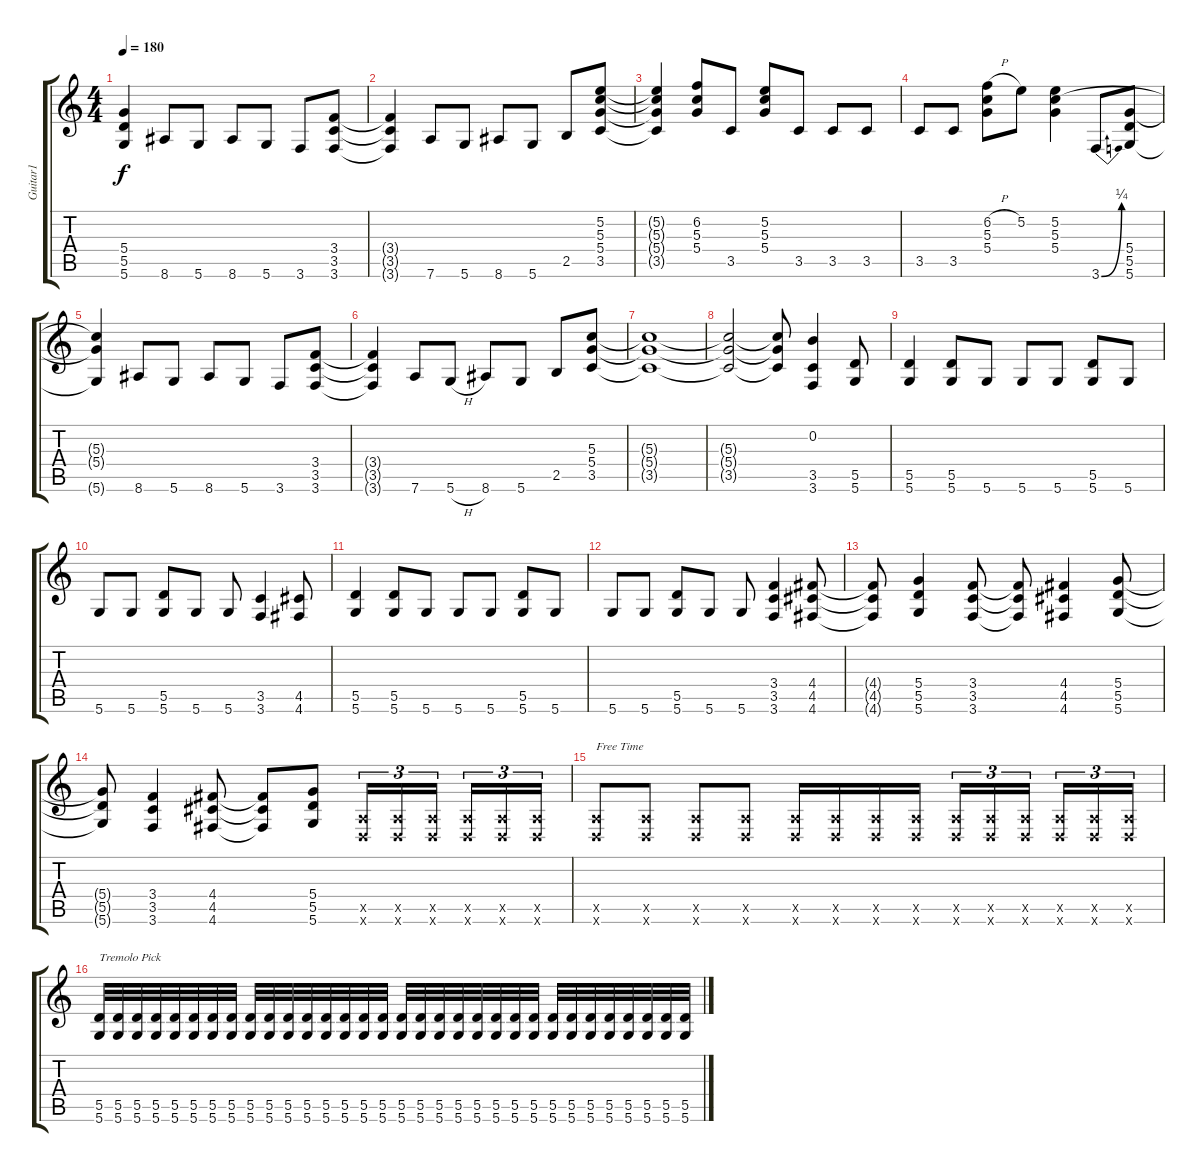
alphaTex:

\track ("Guitar1" "Guitar1") {instrument overdrivenguitar}
\staff {score tabs}
\tuning (E4 B3 G3 D3 A2 D2) {hide}
\ts (4 4)
\tempo 180
\clef g2
\ks c
(5.4{t} 5.5{t} 5.6{t}).4{dy f} 8.6.8 5.6.8 8.6.8 5.6.8 3.6.8 (3.4 3.5 3.6).8 |
(3.4{t} 3.5{t} 3.6{t}).4 7.6.8 5.6.8 8.6.8 5.6.8 2.5.8 (5.2 5.3 5.4 3.5).8 |
(5.2{t} 5.3{t} 5.4{t} 3.5{t}).4 (6.2 5.3 5.4).8 3.5.8 (5.2 5.3 5.4).8 3.5.8 3.5.8 3.5.8 |
3.5.8 3.5.8 (6.2{h} 5.3 5.4).8 5.2.8 (5.2 5.3 5.4).4 3.6{be (bend 0 0 60 1)}.8 (5.4 5.5 5.6).8 |
(5.3{t} 5.4{t} 5.6{t}).4 8.6.8 5.6.8 8.6.8 5.6.8 3.6.8 (3.4 3.5 3.6).8 |
(3.4{t} 3.5{t} 3.6{t}).4 7.6.8 5.6{h}.8 8.6.8 5.6.8 2.5.8 (5.3 5.4 3.5).8 |
(5.3{t} 5.4{t} 3.5{t}).1 |
(5.3{t} 5.4{t} 3.5{t}).2 (5.3{t} 5.4{t} 3.5{t}).8 (0.2 3.5 3.6).4 (5.5 5.6).8 |
(5.5 5.6).4 (5.5 5.6).8 5.6.8 5.6.8 5.6.8 (5.5 5.6).8 5.6.8 |
5.6.8 5.6.8 (5.5 5.6).8 5.6.8 5.6.8 (3.5 3.6).4 (4.5 4.6).8 |
(5.5 5.6).4 (5.5 5.6).8 5.6.8 5.6.8 5.6.8 (5.5 5.6).8 5.6.8 |
5.6.8 5.6.8 (5.5 5.6).8 5.6.8 5.6.8 (3.4 3.5 3.6).4 (4.4 4.5 4.6).8 |
(4.4{t} 4.5{t} 4.6{t}).8 (5.4 5.5 5.6).4 (3.4 3.5 3.6).8 (3.4{t} 3.5{t} 3.6{t}).8 (4.4 4.5 4.6).4 (5.4 5.5 5.6).8 |
(5.4{t} 5.5{t} 5.6{t}).8 (3.4 3.5 3.6).4 (4.4 4.5 4.6).8 (4.4{t} 4.5{t} 4.6{t}).8 (5.4 5.5 5.6).8 (0.5{x} 0.6{x}).16{tu (3 2) instrument guitarfretnoise} (0.5{x} 0.6{x}).16{tu (3 2)} (0.5{x} 0.6{x}).16{tu (3 2)} (0.5{x} 0.6{x}).16{tu (3 2)} (0.5{x} 0.6{x}).16{tu (3 2)} (0.5{x} 0.6{x}).16{tu (3 2)} |
(0.5{x} 0.6{x}).8{txt "Free Time" instrument guitarfretnoise} (0.5{x} 0.6{x}).8 (0.5{x} 0.6{x}).8 (0.5{x} 0.6{x}).8 (0.5{x} 0.6{x}).16 (0.5{x} 0.6{x}).16 (0.5{x} 0.6{x}).16 (0.5{x} 0.6{x}).16 (0.5{x} 0.6{x}).16{tu (3 2)} (0.5{x} 0.6{x}).16{tu (3 2)} (0.5{x} 0.6{x}).16{tu (3 2)} (0.5{x} 0.6{x}).16{tu (3 2)} (0.5{x} 0.6{x}).16{tu (3 2)} (0.5{x} 0.6{x}).16{tu (3 2)} |
(5.5 5.6).32{txt "Tremolo Pick" instrument distortionguitar} (5.5 5.6).32 (5.5 5.6).32 (5.5 5.6).32 (5.5 5.6).32 (5.5 5.6).32 (5.5 5.6).32 (5.5 5.6).32 (5.5 5.6).32 (5.5 5.6).32 (5.5 5.6).32 (5.5 5.6).32 (5.5 5.6).32 (5.5 5.6).32 (5.5 5.6).32 (5.5 5.6).32 (5.5 5.6).32 (5.5 5.6).32 (5.5 5.6).32 (5.5 5.6).32 (5.5 5.6).32 (5.5 5.6).32 (5.5 5.6).32 (5.5 5.6).32 (5.5 5.6).32 (5.5 5.6).32 (5.5 5.6).32 (5.5 5.6).32 (5.5 5.6).32 (5.5 5.6).32 (5.5 5.6).32 (5.5 5.6).32
